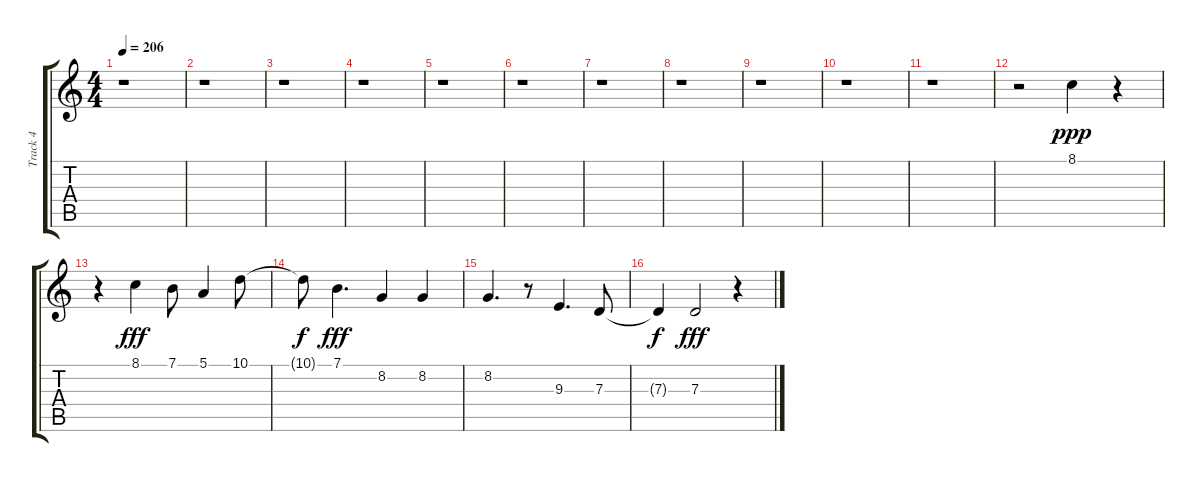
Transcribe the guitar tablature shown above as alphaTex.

\track ("Track 4" "Track 4") {instrument voiceoohs}
\staff {score tabs}
\tuning (E4 B3 G3 D3 A2 E2) {hide}
\ts (4 4)
\tempo 206
\clef g2
\ks c
r.1{dy ppp} |
r.1 |
r.1 |
r.1 |
r.1 |
r.1 |
r.1 |
r.1 |
r.1 |
r.1 |
r.1 |
r.2 8.1.4 r.4 |
r.4 8.1.4{dy fff} 7.1.8 5.1.4 10.1.8 |
10.1{t}.8{dy f} 7.1.4{d dy fff} 8.2.4 8.2.4 |
8.2.4{d} r.8 9.3.4{d} 7.3.8 |
7.3{t}.4{dy f} 7.3.2{dy fff} r.4
